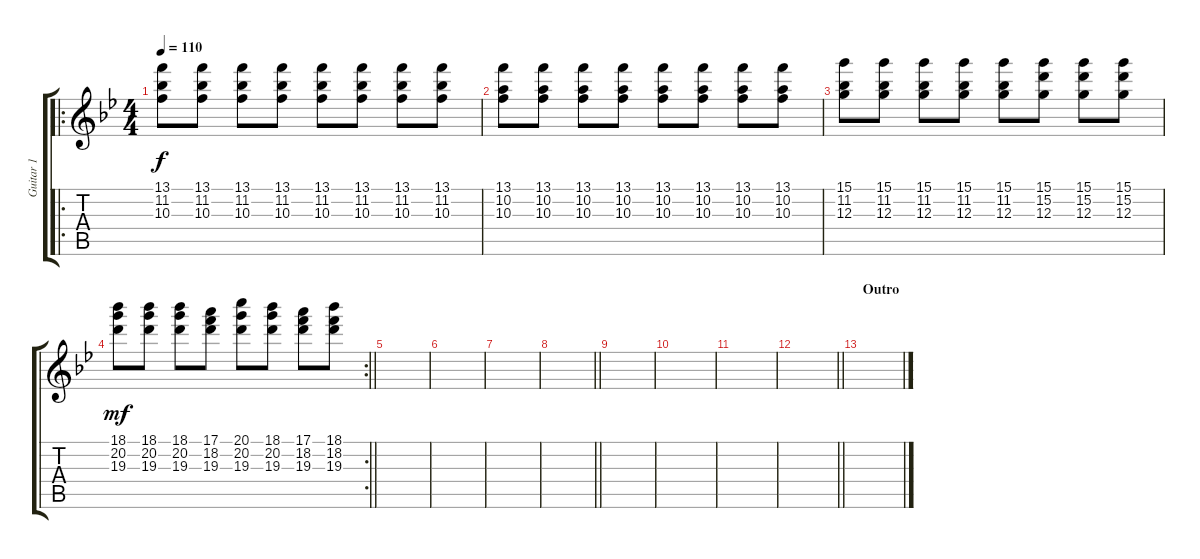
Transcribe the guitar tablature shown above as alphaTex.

\track ("Guitar 1" "Guitar 1") {instrument electricguitarjazz}
\staff {score tabs}
\tuning (E4 B3 G3 D3 A2 E2) {hide}
\ro
\ts (4 4)
\tempo 110
\clef g2
\ks bb
(13.1 11.2 10.3).8{dy f volume 9} (13.1 11.2 10.3).8 (13.1 11.2 10.3).8 (13.1 11.2 10.3).8 (13.1 11.2 10.3).8 (13.1 11.2 10.3).8 (13.1 11.2 10.3).8 (13.1 11.2 10.3).8 |
(13.1 10.2 10.3).8 (13.1 10.2 10.3).8 (13.1 10.2 10.3).8 (13.1 10.2 10.3).8 (13.1 10.2 10.3).8 (13.1 10.2 10.3).8 (13.1 10.2 10.3).8 (13.1 10.2 10.3).8 |
(15.1 11.2 12.3).8 (15.1 11.2 12.3).8 (15.1 11.2 12.3).8 (15.1 11.2 12.3).8 (15.1 11.2 12.3).8 (15.1 15.2 12.3).8 (15.1 15.2 12.3).8 (15.1 15.2 12.3).8 |
\rc 2
\barLineRight lightlight
(18.1 20.2 19.3).8{dy mf} (18.1 20.2 19.3).8 (18.1 20.2 19.3).8 (17.1 18.2 19.3).8 (20.1 20.2 19.3).8 (18.1 20.2 19.3).8 (17.1 18.2 19.3).8 (18.1 18.2 19.3).8 |
|
|
|
\barLineRight lightlight
|
|
|
|
\barLineRight lightlight
|
\section ("" "Outro")
